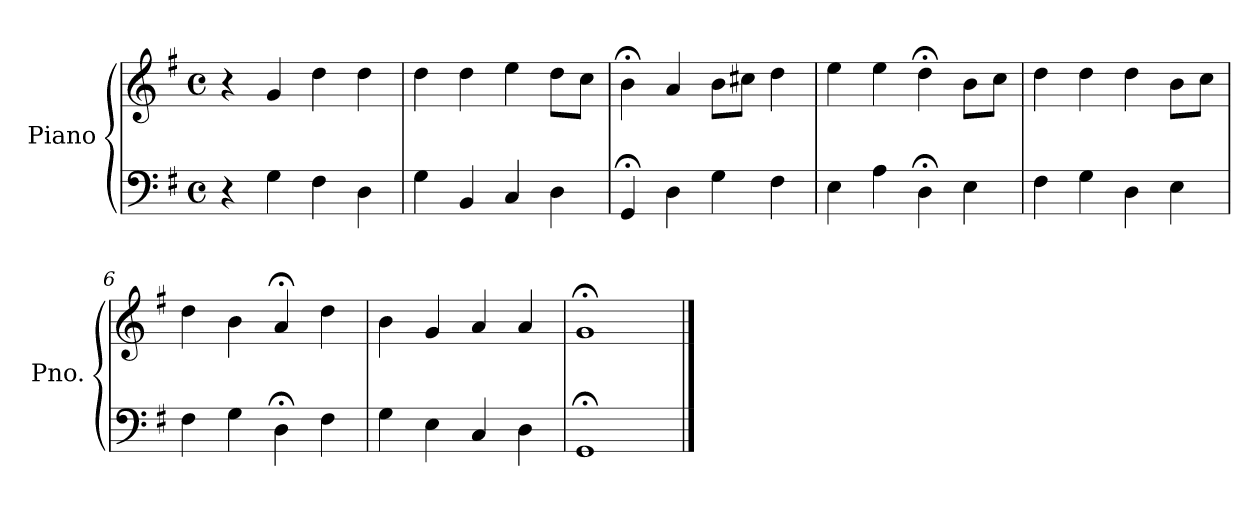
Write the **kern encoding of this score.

**kern	**kern
*part1	*part1
*staff2	*staff1
*I"Piano	*
*I'Pno.	*
*clefF4	*clefG2
*k[f#]	*k[f#]
*M4/4	*M4/4
*met(c)	*met(c)
=1	=1
4r	4r
4G\	4g/
4F#\	4dd\
4D\	4dd\
=2	=2
4G\	4dd\
4BB/	4dd\
4C/	4ee\
4D\	8dd\L
.	8cc\J
=3	=3
4GG;</	4b;<\
4D\	4a/
4G\	8b\L
.	8cc#X\J
4F#\	4dd\
=4	=4
4E\	4ee\
4A\	4ee\
4D;<\	4dd;<\
4E\	8b\L
.	8cc\J
=5	=5
4F#\	4dd\
4G\	4dd\
4D\	4dd\
4E\	8b\L
.	8cc\J
=6	=6
4F#\	4dd\
4G\	4b\
4D;<\	4a;</
4F#\	4dd\
!!LO:LB:g=z
=7	=7
4G\	4b\
4E\	4g/
4C/	4a/
4D\	4a/
=8	=8
1GG;<	1g;<
==	==
*-	*-
